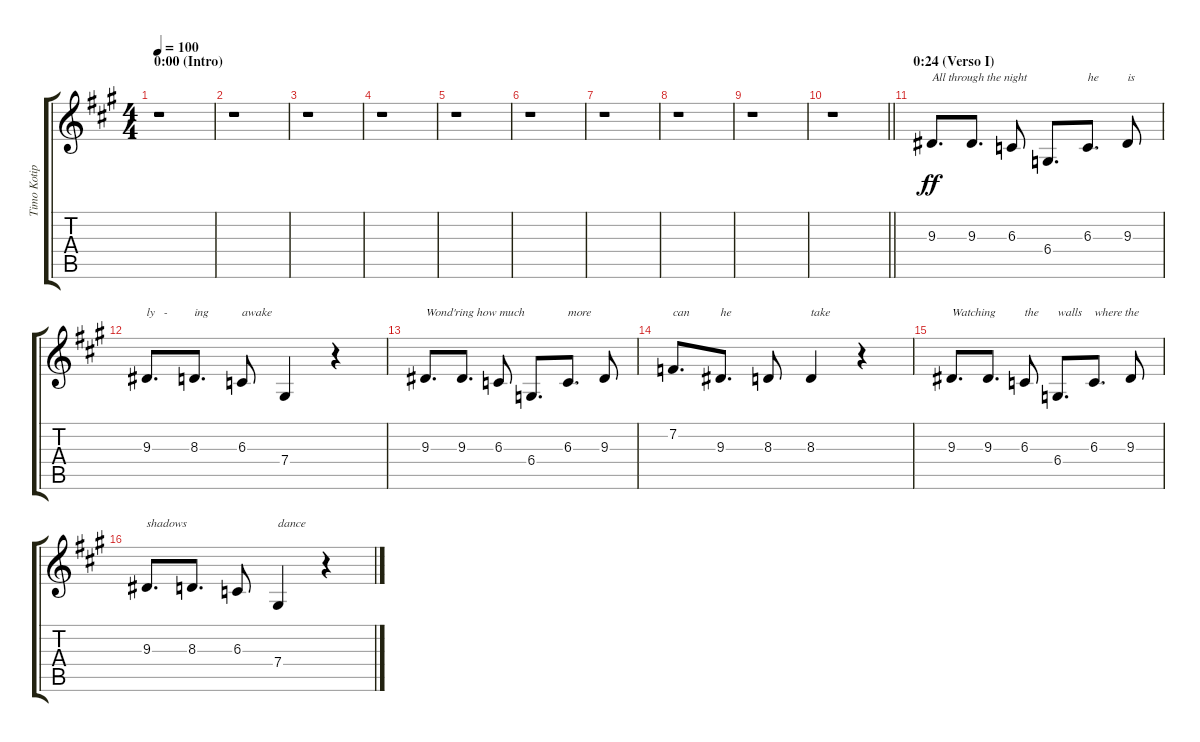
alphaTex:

\track ("Timo Kotipelto (voz)" "Timo Kotip") {instrument choiraahs}
\staff {score tabs}
\tuning (Eb4 Bb3 Gb3 Db3 Ab2 Eb2) {hide}
\ts (4 4)
\section ("" "0:00 (Intro)")
\tempo 100
\clef g2
\ks a
r.1{dy ff instrument choiraahs} |
r.1 |
r.1 |
r.1 |
r.1 |
r.1 |
r.1 |
r.1 |
r.1 |
\barLineRight lightlight
r.1 |
\section ("" "0:24 (Verso I)")
9.3.8{d txt "All through the night"} 9.3.8{d} 6.3.8 6.4.8{d} 6.3.8{d txt "he"} 9.3.8{txt "is"} |
9.3.8{d txt "ly   -"} 8.3.8{d txt "ing"} 6.3.8{txt "awake"} 7.4.4 r.4 |
9.3.8{d txt "Wond'ring how much"} 9.3.8{d} 6.3.8 6.4.8{d} 6.3.8{d txt "more"} 9.3.8 |
7.2.8{d txt "can"} 9.3.8{d txt "he"} 8.3.8 8.3.4{txt "take"} r.4 |
9.3.8{d txt "Watching"} 9.3.8{d} 6.3.8{txt "the"} 6.4.8{d txt "walls"} 6.3.8{d txt "where the"} 9.3.8 |
9.3.8{d txt "shadows"} 8.3.8{d} 6.3.8 7.4.4{txt "dance"} r.4
